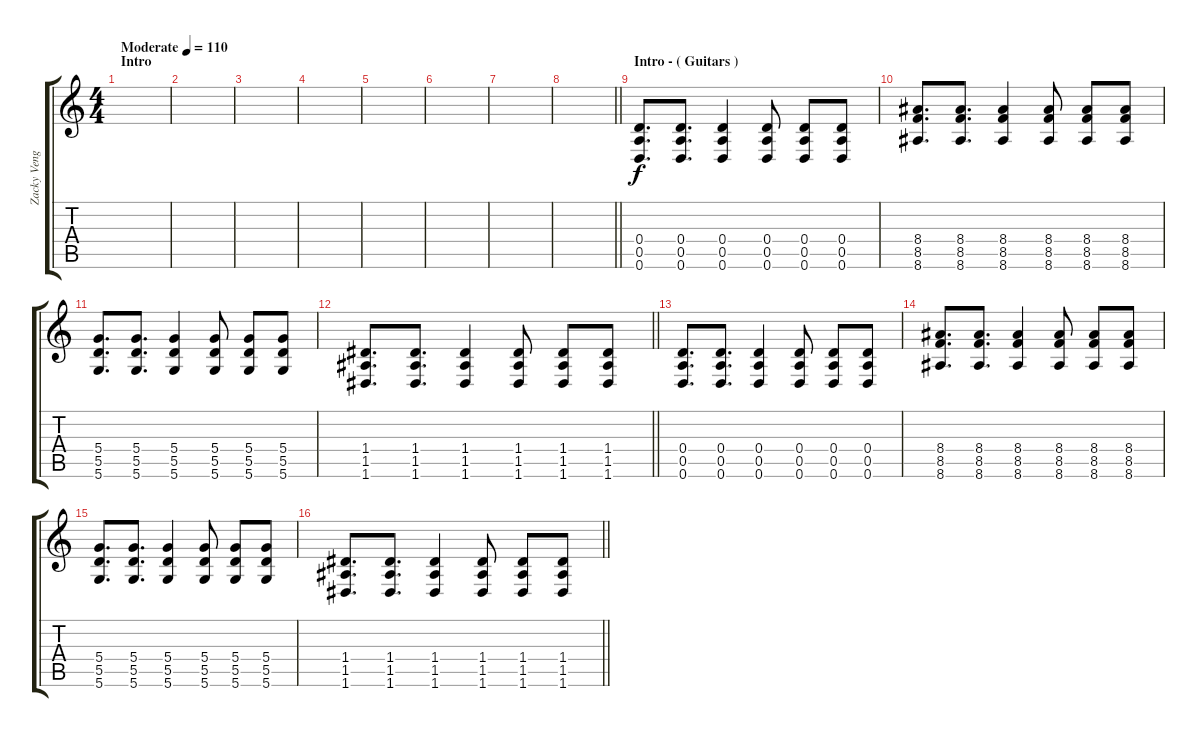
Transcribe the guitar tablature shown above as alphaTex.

\track ("Zacky Vengeance - Extra" "Zacky Veng") {instrument overdrivenguitar}
\staff {score tabs}
\tuning (E4 B3 G3 D3 A2 D2) {hide}
\ts (4 4)
\section ("" "Intro ")
\tempo (110 "Moderate")
\clef g2
\ks c
|
|
|
|
|
|
|
\barLineRight lightlight
|
\section ("" "Intro - ( Guitars ) ")
(0.4 0.5 0.6).8{d} (0.4 0.5 0.6).8{d} (0.4 0.5 0.6).4 (0.4 0.5 0.6).8 (0.4 0.5 0.6).8 (0.4 0.5 0.6).8 |
(8.4 8.5 8.6).8{d} (8.4 8.5 8.6).8{d} (8.4 8.5 8.6).4 (8.4 8.5 8.6).8 (8.4 8.5 8.6).8 (8.4 8.5 8.6).8 |
(5.4 5.5 5.6).8{d} (5.4 5.5 5.6).8{d} (5.4 5.5 5.6).4 (5.4 5.5 5.6).8 (5.4 5.5 5.6).8 (5.4 5.5 5.6).8 |
\barLineRight lightlight
(1.4 1.5 1.6).8{d} (1.4 1.5 1.6).8{d} (1.4 1.5 1.6).4 (1.4 1.5 1.6).8 (1.4 1.5 1.6).8 (1.4 1.5 1.6).8 |
(0.4 0.5 0.6).8{d} (0.4 0.5 0.6).8{d} (0.4 0.5 0.6).4 (0.4 0.5 0.6).8 (0.4 0.5 0.6).8 (0.4 0.5 0.6).8 |
(8.4 8.5 8.6).8{d} (8.4 8.5 8.6).8{d} (8.4 8.5 8.6).4 (8.4 8.5 8.6).8 (8.4 8.5 8.6).8 (8.4 8.5 8.6).8 |
(5.4 5.5 5.6).8{d} (5.4 5.5 5.6).8{d} (5.4 5.5 5.6).4 (5.4 5.5 5.6).8 (5.4 5.5 5.6).8 (5.4 5.5 5.6).8 |
\barLineRight lightlight
(1.4 1.5 1.6).8{d} (1.4 1.5 1.6).8{d} (1.4 1.5 1.6).4 (1.4 1.5 1.6).8 (1.4 1.5 1.6).8 (1.4 1.5 1.6).8
